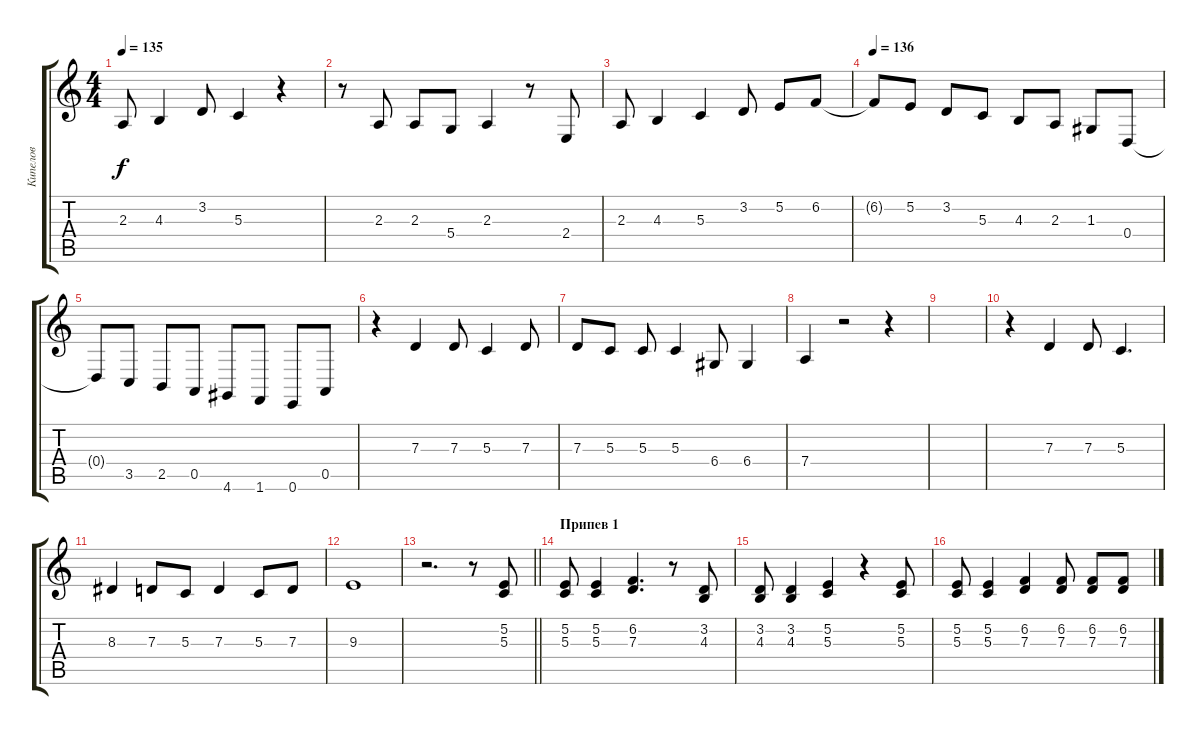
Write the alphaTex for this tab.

\track ("Кипелов" "Кипелов") {instrument sopranosax}
\staff {score tabs}
\tuning (E4 B3 G3 D3 A2 E2) {hide}
\ts (4 4)
\tempo 135
\clef g2
\ks c
2.3.8{dy f} 4.3.4 3.2.8 5.3.4 r.4 |
r.8 2.3.8 2.3.8 5.4.8 2.3.4 r.8 2.4.8 |
2.3.8 4.3.4 5.3.4 3.2.8 5.2.8 6.2.8 |
\tempo 136
6.2{t}.8 5.2.8 3.2.8 5.3.8 4.3.8 2.3.8 1.3.8 0.4.8 |
0.4{t}.8 3.5.8 2.5.8 0.5.8 4.6.8 1.6.8 0.6.8 0.5.8 |
r.4 7.3.4 7.3.8 5.3.4 7.3.8 |
7.3.8 5.3.8 5.3.8 5.3.4 6.4.8 6.4.4 |
7.4.4 r.2 r.4 |
|
r.4 7.3.4 7.3.8 5.3.4{d} |
8.3.4 7.3.8 5.3.8 7.3.4 5.3.8 7.3.8 |
9.3.1 |
\barLineRight lightlight
r.2{d} r.8 (5.2 5.3).8 |
\section ("" "Припев 1")
(5.2 5.3).8 (5.2 5.3).4 (6.2 7.3).4{d} r.8 (3.2 4.3).8 |
(3.2 4.3).8 (3.2 4.3).4 (5.2 5.3).4 r.4 (5.2 5.3).8 |
(5.2 5.3).8 (5.2 5.3).4 (6.2 7.3).4 (6.2 7.3).8 (6.2 7.3).8 (6.2 7.3).8
